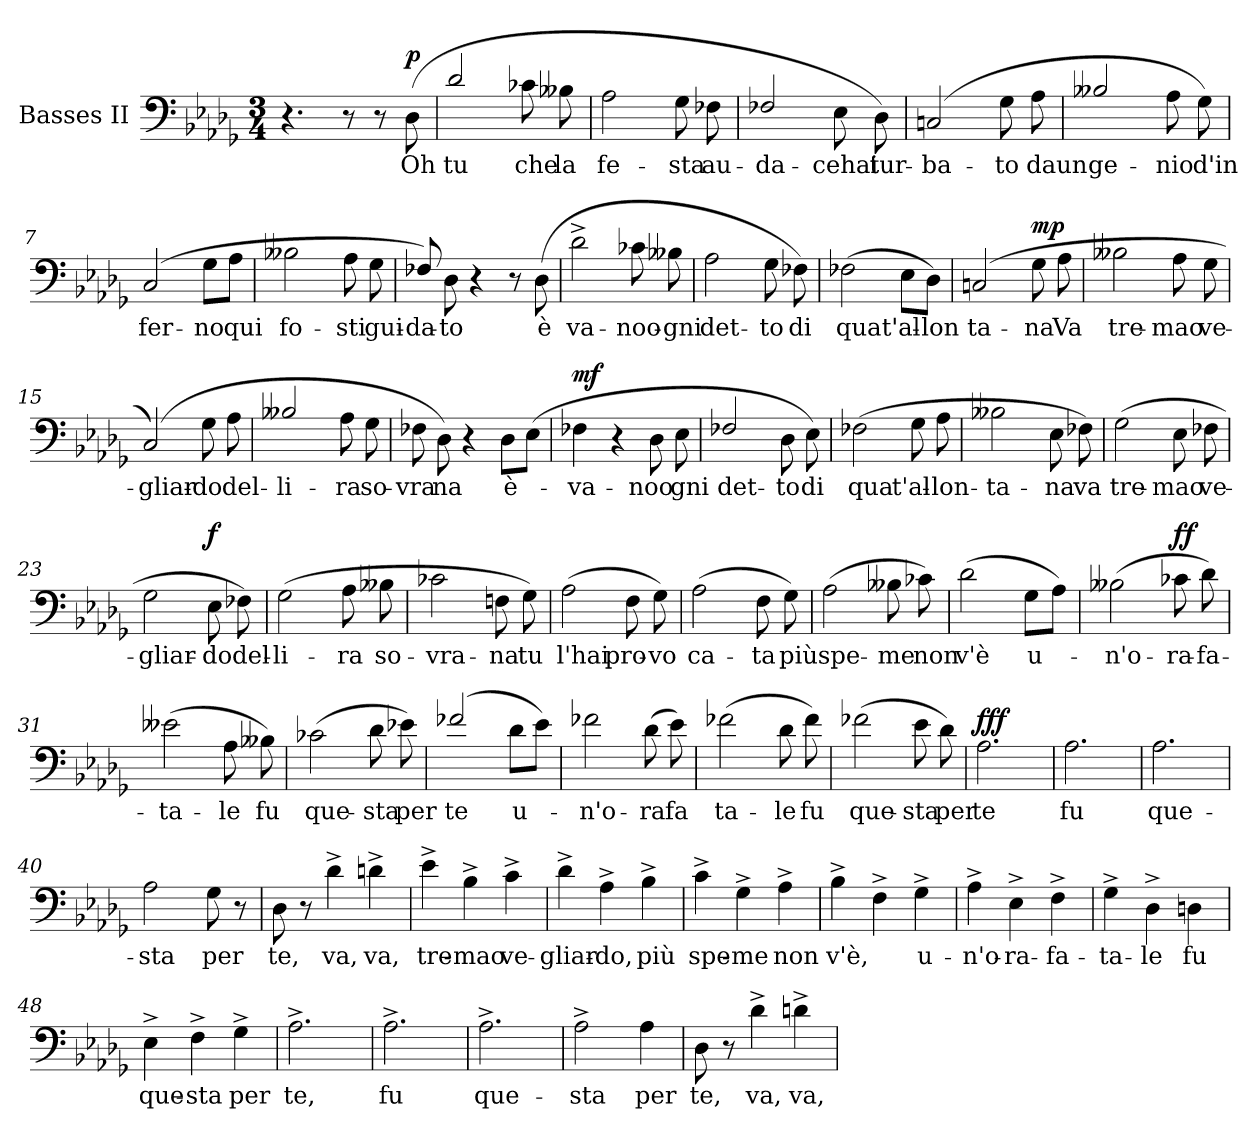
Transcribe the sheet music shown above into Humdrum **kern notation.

**kern	**text	**dynam
*part1	*part1	*part1
*staff1	*staff1	*staff1
*I"Basses II	*	*
*I'B. 2	*	*
*clefF4	*	*
*k[b-e-a-d-g-]	*	*
*D-:	*	*
*M3/4	*	*
=1	=1	=1
4.r	.	.
8r	.	.
8r	.	.
!	!	!LO:DY:a
(>8D-\	Oh	p
=2	=2	=2
2d-/	tu	.
8c-X\	che	.
8B--X\	la	.
=3	=3	=3
2A-\	fe-	.
8G-\	-sta	.
8F-X\	au-	.
!!LO:PB:g=z
=4	=4	=4
2F-X/	-da-	.
8E-\	-cehai	.
8D-\)	tur-	.
=5	=5	=5
(>2Cn/	-ba-	.
8G-\	-to	.
8A-\	daun	.
=6	=6	=6
2B--X/	ge-	.
8A-\	-nio	.
8G-\)	d'in	.
!!LO:PB:g=z
=7	=7	=7
(>2C/	fer-	.
8G-\L	-no	.
8A-\J	qui	.
=8	=8	=8
2B--X\	fo-	.
8A-\	-sti	.
8G-\	gui-	.
=9	=9	=9
8F-X/)	-da-	.
8D-\	-to	.
4r	.	.
8r	.	.
(>8D-\	è	.
=10	=10	=10
2d-^\	va-	.
8c-X\	-noo-	.
8B--X\	-gni	.
!!LO:PB:g=z
=11	=11	=11
2A-\	det-	.
8G-\	-to	.
8F-X\)	di	.
=12	=12	=12
(>2F-X\	qua	.
8E-\L	t'al-	.
8D-\J)	-lon	.
=13	=13	=13
(>2Cn/	ta-	.
!	!	!LO:DY:b
8G-\	-na	mp
8A-\	Va	.
!!LO:PB:g=z
=14	=14	=14
2B--X\	tre-	.
8A-\	-mao	.
8G-\	ve-	.
=15	=15	=15
(>2C/)	-gliar-	.
8G-\	-do	.
8A-\	del-	.
=16	=16	=16
2B--X/	-li-	.
8A-\	-ra	.
8G-\	so-	.
=17	=17	=17
8F-X\	-vra	.
8D-\)	na	.
4r	.	.
8D-\L	è-	.
(>8E-\J	.	.
!!LO:PB:g=z
=18	=18	=18
!	!	!LO:DY:a
4F-X\	-va-	mf
4r	.	.
8D-\	noo	.
8E-\	-gni	.
=19	=19	=19
2F-X/	det-	.
8D-\	-to	.
8E-\)	di	.
=20	=20	=20
(>2F-X\	qua	.
8G-\	t'al-	.
8A-\	-lon-	.
=21	=21	=21
2B--X\	-ta-	.
8E-\	-na	.
8F-X\)	va	.
!!LO:PB:g=z
=22	=22	=22
(>2G-\	tre-	.
8E-\	-mao	.
8F-X\	ve-	.
=23	=23	=23
2G-\	-gliar-	.
!	!	!LO:DY:a
8E-\	-do	f
8F-X\)	del-	.
=24	=24	=24
(>2G-\	-li-	.
8A-\	-ra	.
8B--X\	so-	.
=25	=25	=25
2c-X\	-vra-	.
8Fn\	-na	.
8G-\)	tu	.
!!LO:PB:g=z
=26	=26	=26
(>2A-\	l'hai	.
8F\	pro-	.
8G-\)	-vo	.
=27	=27	=27
(>2A-\	ca-	.
8F\	-ta	.
8G-\)	più	.
=28	=28	=28
(>2A-\	spe-	.
8B--X\	-me	.
8c-X\)	non	.
=29	=29	=29
(>2d-\	v'è	.
8G-\L	u-	.
8A-\J)	.	.
!!LO:PB:g=z
=30	=30	=30
(>2B--X\	-n'o-	.
!	!	!LO:DY:b
8c-X\	-ra-	ff
8d-\)	-fa-	.
=31	=31	=31
(>2e--X\	-ta-	.
8A-\	-le	.
8B--X\)	fu	.
=32	=32	=32
(>2c-X\	que-	.
8d-\	-sta	.
8e-X\)	per	.
!!LO:PB:g=z
=33	=33	=33
(>2f-X/	te	.
8d-\L	u-	.
8e-\J)	.	.
=34	=34	=34
2f-X\	-n'o-	.
(>8d-\	-ra	.
8e-\)	fa	.
=35	=35	=35
(>2f-X\	ta-	.
8d-\	-le	.
8f-\)	fu	.
!!LO:PB:g=z
=36	=36	=36
(>2f-X\	que-	.
8e-\	-sta	.
8d-\)	per	.
=37	=37	=37
!	!	!LO:DY:a
2.A-\	te	fff
=38	=38	=38
2.A-\	fu	.
=39	=39	=39
2.A-\	que-	.
!!LO:PB:g=z
=40	=40	=40
2A-\	-sta	.
8G-\	per	.
8r	.	.
=41	=41	=41
8D-\	te,	.
8r	.	.
4d-^\	va,	.
4dn^\	va,	.
=42	=42	=42
4e-^\	tre-	.
4B-^\	-mao	.
4c^\	ve-	.
=43	=43	=43
4d-^\	-gliar-	.
4A-^\	-do,	.
4B-^\	più	.
!!LO:PB:g=z
=44	=44	=44
4c^\	spe-	.
4G-^\	-me	.
4A-^\	non	.
=45	=45	=45
4B-^\	v'è,	.
4F^\	.	.
4G-^\	u-	.
=46	=46	=46
4A-^\	-n'o-	.
4E-^\	-ra-	.
4F^\	-fa-	.
=47	=47	=47
4G-^\	-ta-	.
4D-^\	-le	.
4Dn\	fu	.
=48	=48	=48
4E-^\	que-	.
4F^\	-sta	.
4G-^\	per	.
!!LO:PB:g=z
=49	=49	=49
2.A-^\	te,	.
=50	=50	=50
2.A-^\	fu	.
=51	=51	=51
2.A-^\	que-	.
=52	=52	=52
2A-^\	-sta	.
4A-\	per	.
!!LO:PB:g=z
=53	=53	=53
8D-\	te,	.
8r	.	.
4d-^\	va,	.
4dn^\	va,	.
=	=	=
*-	*-	*-
